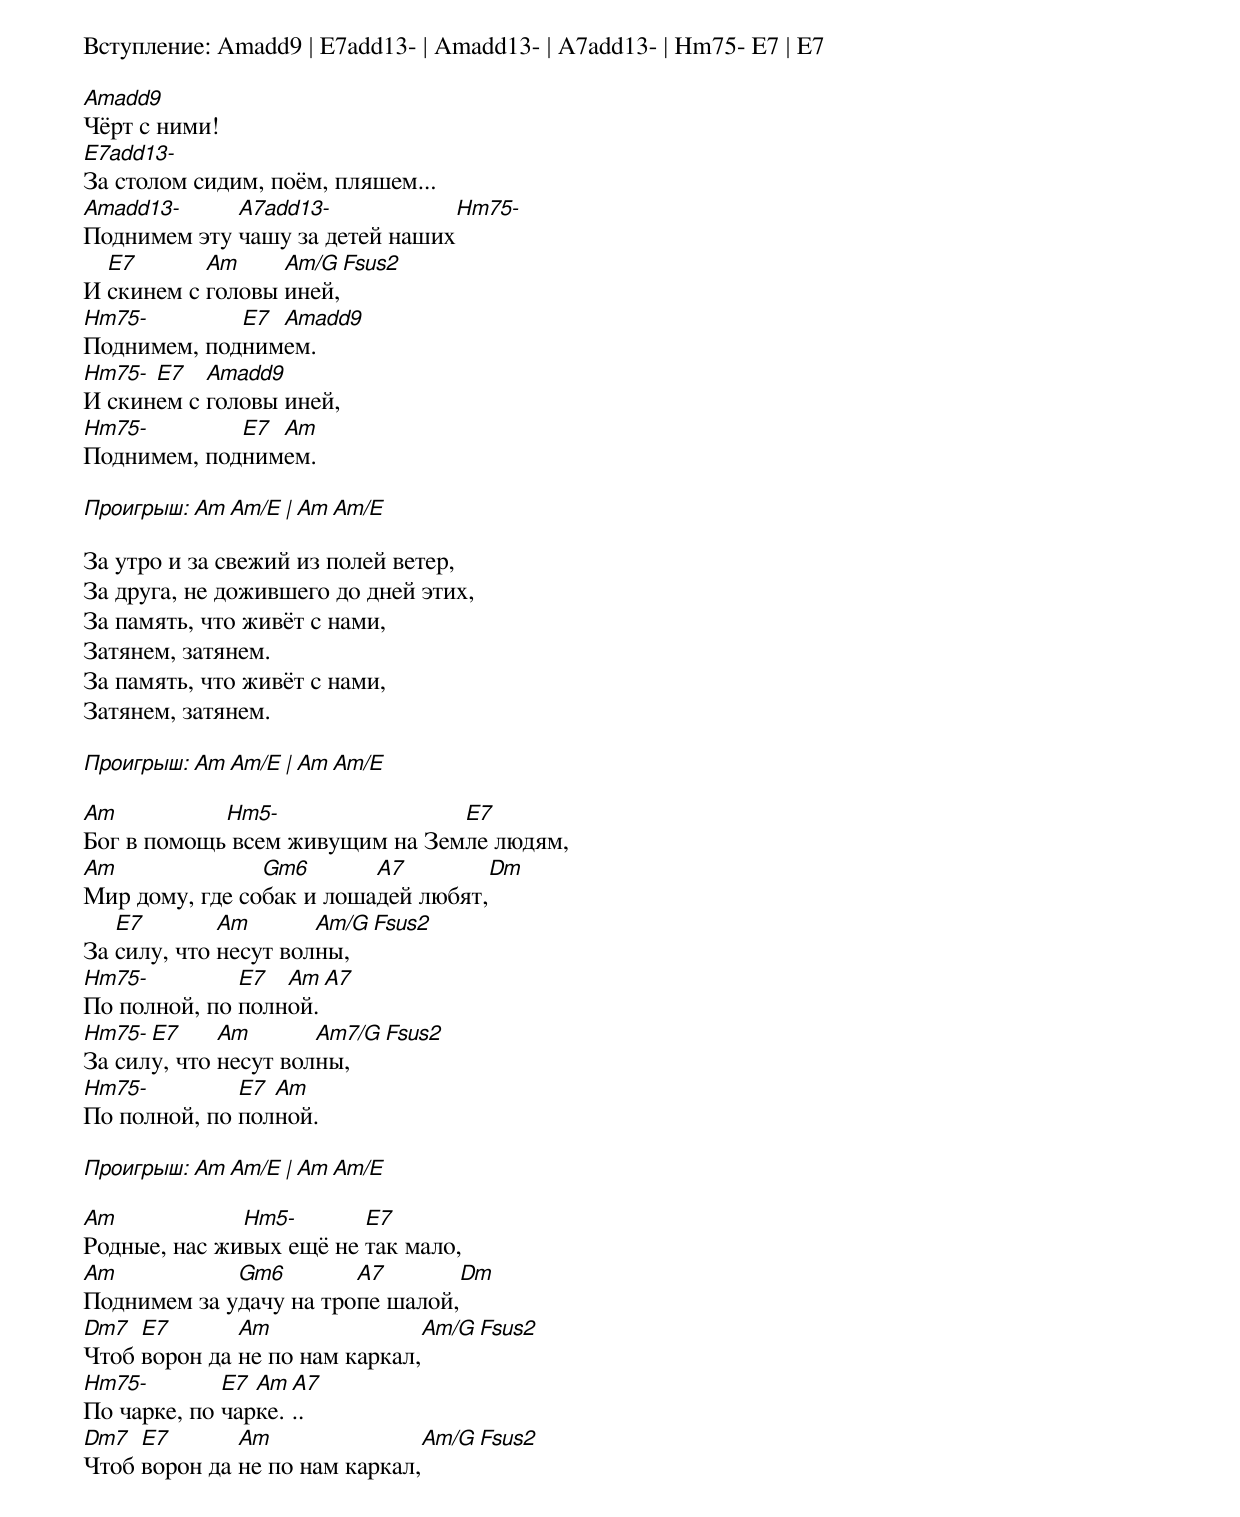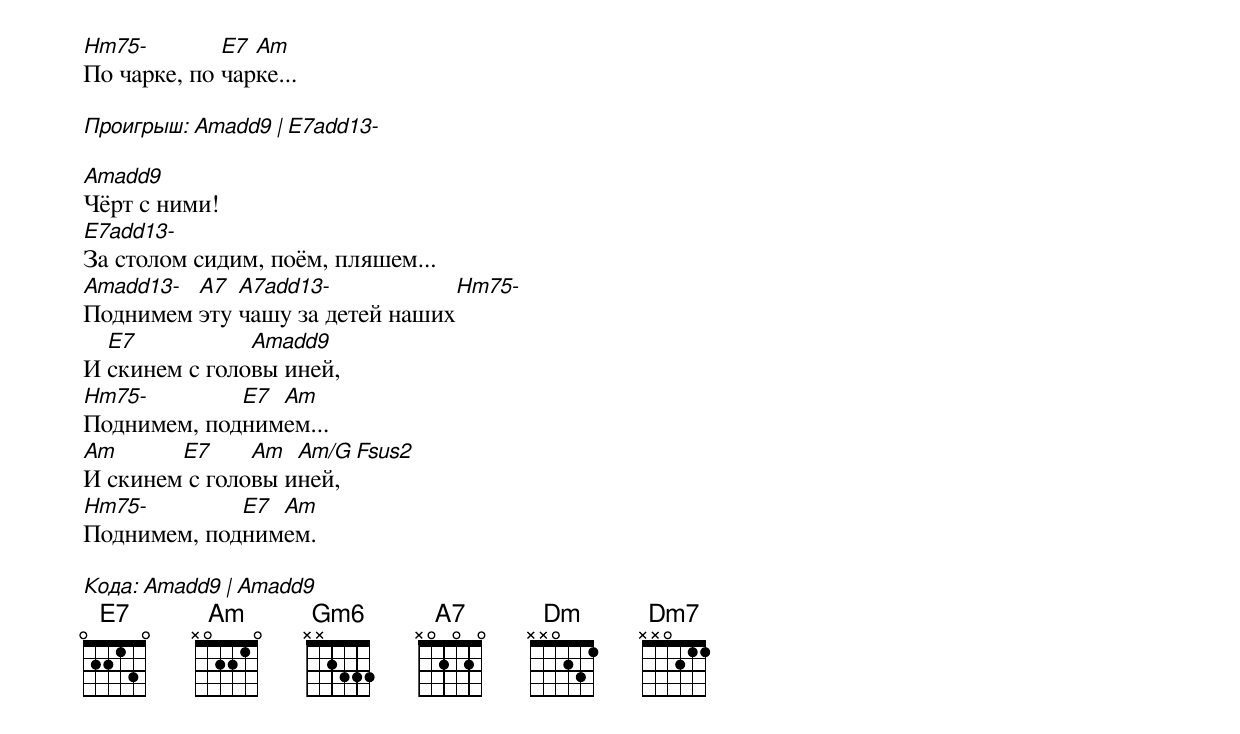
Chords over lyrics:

Вступление: Amadd9 | E7add13- | Amadd13- | A7add13- | Hm75- E7 | E7

Amadd9
Чёрт с ними!
E7add13-
За столом сидим, поём, пляшем...
Amadd13-     A7add13-            Hm75-
Поднимем эту чашу за детей наших
  E7       Am     Am/G  Fsus2
И скинем с головы иней,
Hm75-        E7 Amadd9
Поднимем, поднимем.
Hm75- E7   Amadd9
И скинем с головы иней,
Hm75-        E7 Am
Поднимем, поднимем.

Проигрыш: Am Am/E | Am Am/E

За утро и за свежий из полей ветер,
За друга, не дожившего до дней этих,
За память, что живёт с нами,
Затянем, затянем.
За память, что живёт с нами,
Затянем, затянем.

Проигрыш: Am Am/E | Am Am/E

Am          Hm5-                E7
Бог в помощь всем живущим на Земле людям,
Am              Gm6       A7         Dm
Мир дому, где собак и лошадей любят,
   E7        Am       Am/G Fsus2
За силу, что несут волны,
Hm75-         E7  Am A7
По полной, по полной.
Hm75- E7     Am       Am7/G Fsus2
За силу, что несут волны,
Hm75-         E7 Am
По полной, по полной.

Проигрыш: Am Am/E | Am Am/E

Am            Hm5-       E7
Родные, нас живых ещё не так мало,
Am           Gm6        A7        Dm
Поднимем за удачу на тропе шалой,
Dm7  E7       Am                Am/G Fsus2
Чтоб ворон да не по нам каркал,
Hm75-        E7 Am A7
По чарке, по чарке...
Dm7  E7       Am                Am/G Fsus2
Чтоб ворон да не по нам каркал,
Hm75-        E7 Am
По чарке, по чарке...

Проигрыш: Amadd9 | E7add13-

Amadd9
Чёрт с ними!
E7add13-
За столом сидим, поём, пляшем...
Amadd13- A7  A7add13-            Hm75-
Поднимем эту чашу за детей наших
  E7           Amadd9
И скинем с головы иней,
Hm75-        E7 Am
Поднимем, поднимем...
Am      E7     Am  Am/G Fsus2
И скинем с головы иней,
Hm75-        E7 Am
Поднимем, поднимем.

Кода: Amadd9 | Amadd9
